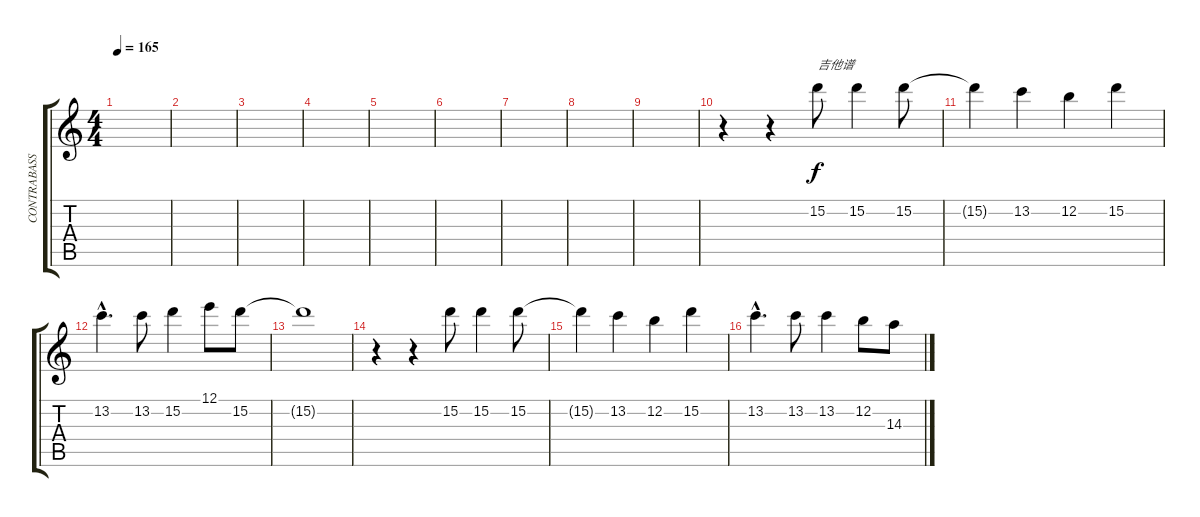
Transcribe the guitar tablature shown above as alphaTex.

\track ("CONTRABASS" "CONTRABASS") {instrument contrabass}
\staff {score tabs}
\tuning (E4 B3 G3 D3 A2 E2) {hide}
\ts (4 4)
\tempo 165
\clef g2
\ks c
|
|
|
|
|
|
|
|
|
r.4 r.4 15.2.8{txt "吉他谱"} 15.2.4 15.2.8 |
15.2{t}.4 13.2.4 12.2.4 15.2.4 |
13.2{hac}.4{d} 13.2.8 15.2.4 12.1.8 15.2.8 |
15.2{t}.1 |
r.4 r.4 15.2.8 15.2.4 15.2.8 |
15.2{t}.4 13.2.4 12.2.4 15.2.4 |
13.2{hac}.4{d} 13.2.8 13.2.4 12.2.8 14.3.8
